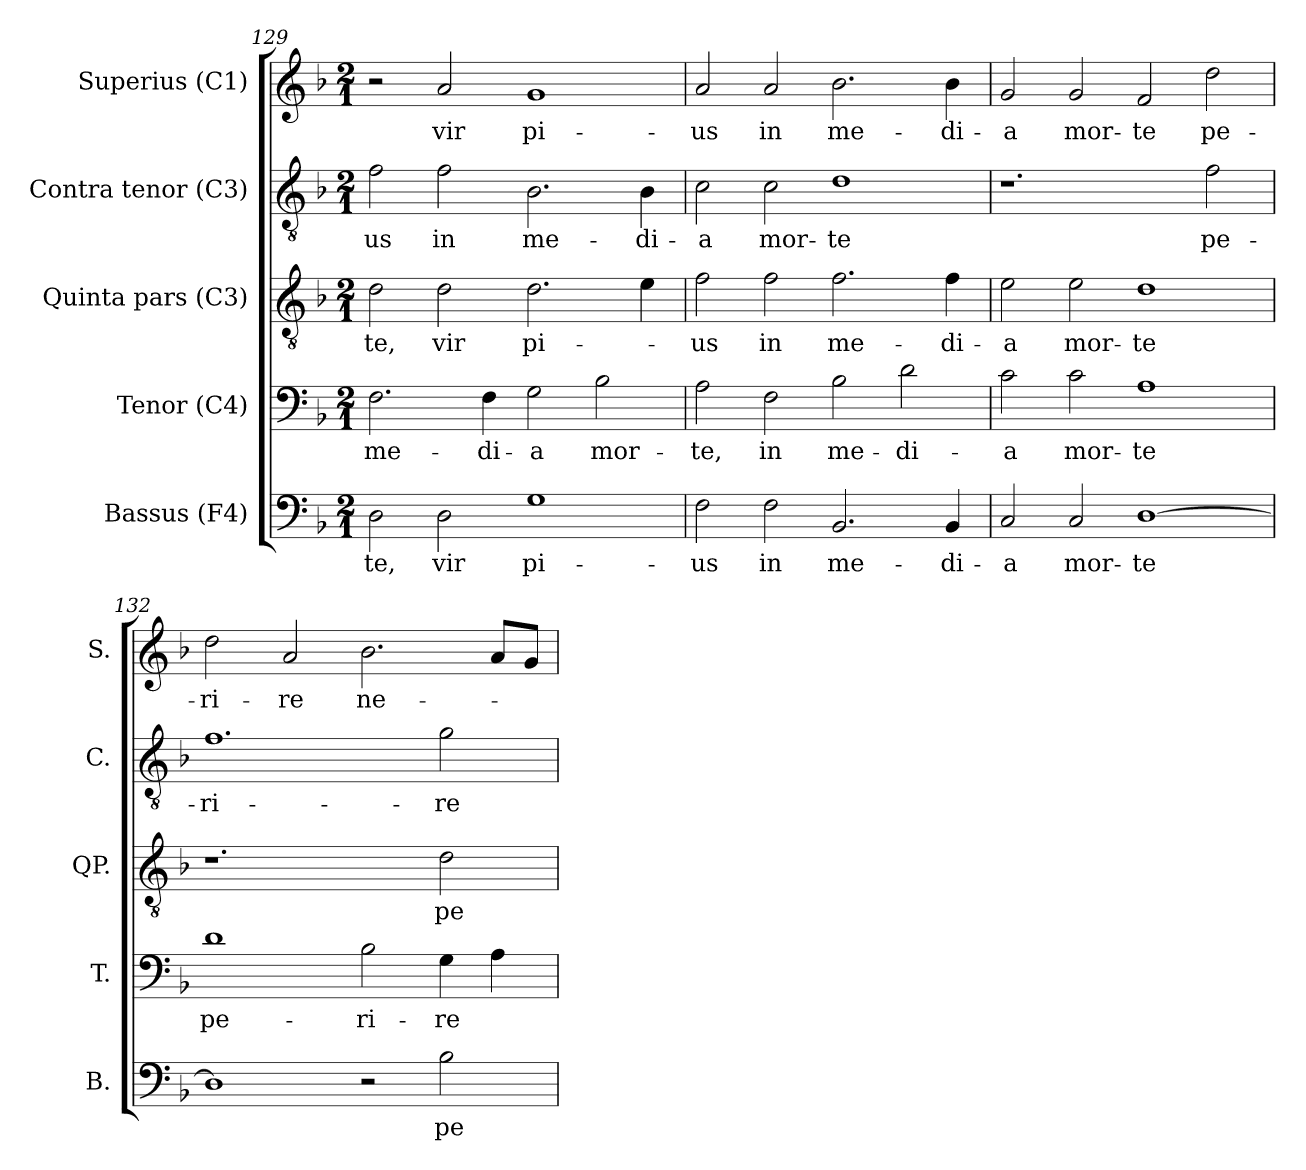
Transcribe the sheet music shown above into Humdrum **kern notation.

**kern	**text	**kern	**text	**kern	**text	**kern	**text	**kern	**text
*part5	*part5	*part4	*part4	*part3	*part3	*part2	*part2	*part1	*part1
*staff5	*staff5	*staff4	*staff4	*staff3	*staff3	*staff2	*staff2	*staff1	*staff1
*I"Bassus (F4)	*	*I"Tenor (C4)	*	*I"Quinta pars (C3)	*	*I"Contra tenor (C3)	*	*I"Superius (C1)	*
*I'B.	*	*I'T.	*	*I'QP.	*	*I'C.	*	*I'S.	*
*clefF4	*	*clefF4	*	*clefGv2	*	*clefGv2	*	*clefG2	*
*	*	*ITrd7c12	*	*ITrd7c12	*	*ITrd7c12	*	*	*
*k[b-]	*	*k[b-]	*	*k[b-]	*	*k[b-]	*	*k[b-]	*
*F:	*	*F:	*	*F:	*	*F:	*	*F:	*
*M2/1	*	*M2/1	*	*M2/1	*	*M2/1	*	*M2/1	*
=129	=129	=129	=129	=129	=129	=129	=129	=129	=129
!	!LO:LY:b:color=#000000	!	!	!	!	!	!	!	!
!	!	!	!LO:LY:b:color=#000000	!	!	!	!	!	!
!	!	!	!	!	!LO:LY:b:color=#000000	!	!	!	!
!	!	!	!	!	!	!	!LO:LY:b:color=#000000	!	!
2Di\	-te,	2.FFi\	me-	2Di\	-te,	2Fi\	-us	2r	.
!	!LO:LY:b:color=#000000	!	!	!	!	!	!	!	!
!	!	!	!	!	!LO:LY:b:color=#000000	!	!	!	!
!	!	!	!	!	!	!	!LO:LY:b:color=#000000	!	!
!	!	!	!	!	!	!	!	!	!LO:LY:b:color=#000000
2Di\	vir	.	.	2Di\	vir	2Fi\	in	2ai/	vir
!	!	!	!LO:LY:b:color=#000000	!	!	!	!	!	!
.	.	4FFi\	-di-	.	.	.	.	.	.
!	!LO:LY:b:color=#000000	!	!	!	!	!	!	!	!
!	!	!	!LO:LY:b:color=#000000	!	!	!	!	!	!
!	!	!	!	!	!LO:LY:b:color=#000000	!	!	!	!
!	!	!	!	!	!	!	!LO:LY:b:color=#000000	!	!
!	!	!	!	!	!	!	!	!	!LO:LY:b:color=#000000
1Gi	pi-	2GGi\	-a	2.Di\	pi-	2.BB-i\	me-	1gi	pi-
!	!	!	!LO:LY:b:color=#000000	!	!	!	!	!	!
.	.	2BB-i\	mor-	.	.	.	.	.	.
!	!	!	!	!	!	!	!LO:LY:b:color=#000000	!	!
.	.	.	.	4Ei\	.	4BB-i\	-di-	.	.
!!LO:LB:g=z
=130	=130	=130	=130	=130	=130	=130	=130	=130	=130
!	!LO:LY:b:color=#000000	!	!	!	!	!	!	!	!
!	!	!	!LO:LY:b:color=#000000	!	!	!	!	!	!
!	!	!	!	!	!LO:LY:b:color=#000000	!	!	!	!
!	!	!	!	!	!	!	!LO:LY:b:color=#000000	!	!
!	!	!	!	!	!	!	!	!	!LO:LY:b:color=#000000
2Fi\	-us	2AAi\	-te,	2Fi\	-us	2Ci\	-a	2ai/	-us
!	!LO:LY:b:color=#000000	!	!	!	!	!	!	!	!
!	!	!	!LO:LY:b:color=#000000	!	!	!	!	!	!
!	!	!	!	!	!LO:LY:b:color=#000000	!	!	!	!
!	!	!	!	!	!	!	!LO:LY:b:color=#000000	!	!
!	!	!	!	!	!	!	!	!	!LO:LY:b:color=#000000
2Fi\	in	2FFi\	in	2Fi\	in	2Ci\	mor-	2ai/	in
!	!LO:LY:b:color=#000000	!	!	!	!	!	!	!	!
!	!	!	!LO:LY:b:color=#000000	!	!	!	!	!	!
!	!	!	!	!	!LO:LY:b:color=#000000	!	!	!	!
!	!	!	!	!	!	!	!LO:LY:b:color=#000000	!	!
!	!	!	!	!	!	!	!	!	!LO:LY:b:color=#000000
2.BB-i/	me-	2BB-i\	me-	2.Fi\	me-	1Di	-te	2.b-i\	me-
!	!	!	!LO:LY:b:color=#000000	!	!	!	!	!	!
.	.	2Di\	-di-	.	.	.	.	.	.
!	!LO:LY:b:color=#000000	!	!	!	!	!	!	!	!
!	!	!	!	!	!LO:LY:b:color=#000000	!	!	!	!
!	!	!	!	!	!	!	!	!	!LO:LY:b:color=#000000
4BB-i/	-di-	.	.	4Fi\	-di-	.	.	4b-i\	-di-
=131	=131	=131	=131	=131	=131	=131	=131	=131	=131
!	!LO:LY:b:color=#000000	!	!	!	!	!	!	!	!
!	!	!	!LO:LY:b:color=#000000	!	!	!	!	!	!
!	!	!	!	!	!LO:LY:b:color=#000000	!	!	!	!
!	!	!	!	!	!	!	!	!	!LO:LY:b:color=#000000
2Ci/	-a	2Ci\	-a	2Ei\	-a	1.r	.	2gi/	-a
!	!LO:LY:b:color=#000000	!	!	!	!	!	!	!	!
!	!	!	!LO:LY:b:color=#000000	!	!	!	!	!	!
!	!	!	!	!	!LO:LY:b:color=#000000	!	!	!	!
!	!	!	!	!	!	!	!	!	!LO:LY:b:color=#000000
2Ci/	mor-	2Ci\	mor-	2Ei\	mor-	.	.	2gi/	mor-
!	!LO:LY:b:color=#000000	!	!	!	!	!	!	!	!
!	!	!	!LO:LY:b:color=#000000	!	!	!	!	!	!
!	!	!	!	!	!LO:LY:b:color=#000000	!	!	!	!
!	!	!	!	!	!	!	!	!	!LO:LY:b:color=#000000
[1Di	-te	1AAi	-te	1Di	-te	.	.	2fi/	-te
!	!	!	!	!	!	!	!LO:LY:b:color=#000000	!	!
!	!	!	!	!	!	!	!	!	!LO:LY:b:color=#000000
.	.	.	.	.	.	2Fi\	pe-	2ddi\	pe-
=132	=132	=132	=132	=132	=132	=132	=132	=132	=132
!	!	!	!LO:LY:b:color=#000000	!	!	!	!	!	!
!	!	!	!	!	!	!	!LO:LY:b:color=#000000	!	!
!	!	!	!	!	!	!	!	!	!LO:LY:b:color=#000000
1Di]	.	1Di	pe-	1.r	.	1.Fi	-ri-	2ddi\	-ri-
!	!	!	!	!	!	!	!	!	!LO:LY:b:color=#000000
.	.	.	.	.	.	.	.	2ai/	-re
!	!	!	!LO:LY:b:color=#000000	!	!	!	!	!	!
!	!	!	!	!	!	!	!	!	!LO:LY:b:color=#000000
2r	.	2BB-i\	-ri-	.	.	.	.	2.b-i\	ne-
!	!LO:LY:b:color=#000000	!	!	!	!	!	!	!	!
!	!	!	!LO:LY:b:color=#000000	!	!	!	!	!	!
!	!	!	!	!	!LO:LY:b:color=#000000	!	!	!	!
!	!	!	!	!	!	!	!LO:LY:b:color=#000000	!	!
2B-i\	pe-	4GGi\	-re	2Di\	pe-	2Gi\	-re	.	.
.	.	4AAi\	.	.	.	.	.	8ai/L	.
.	.	.	.	.	.	.	.	8gi/J	.
=	=	=	=	=	=	=	=	=	=
*-	*-	*-	*-	*-	*-	*-	*-	*-	*-
